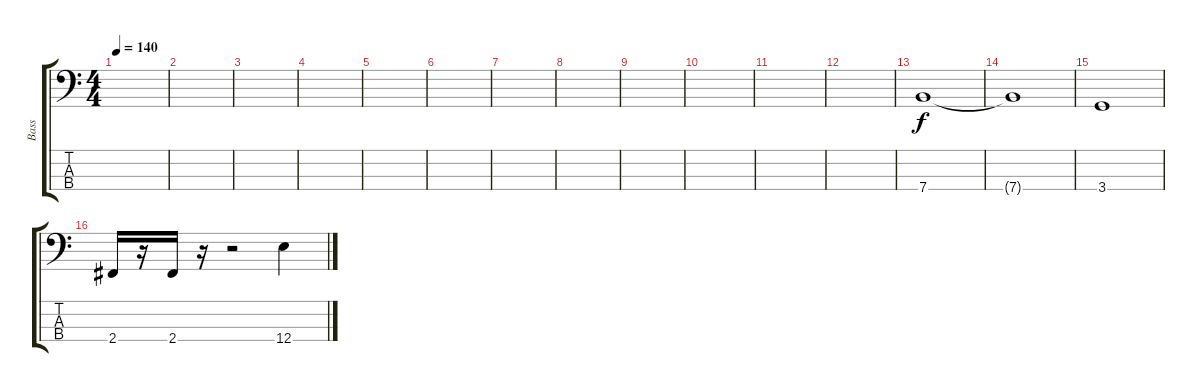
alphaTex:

\track ("Bass" "Bass") {instrument electricbasspick}
\staff {score tabs}
\tuning (G2 D2 A1 E1) {hide}
\ts (4 4)
\tempo 140
\clef f4
\ks c
|
|
|
|
|
|
|
|
|
|
|
|
7.4.1 |
7.4{t}.1 |
3.4.1 |
2.4.16 r.16 2.4.16 r.16 r.2 12.4{ss}.4
